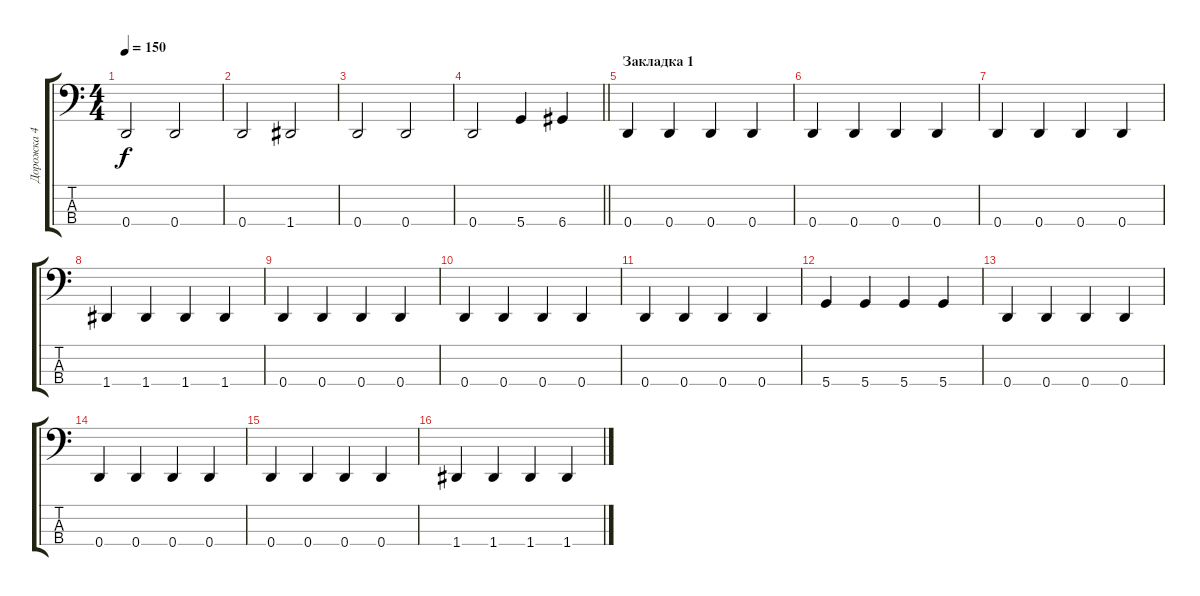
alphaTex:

\track ("Дорожка 4" "Дорожка 4") {instrument electricbasspick}
\staff {score tabs}
\tuning (G2 D2 A1 D1) {hide}
\ts (4 4)
\tempo 150
\clef f4
\ks c
0.4.2{dy f} 0.4.2 |
0.4.2 1.4.2 |
0.4.2 0.4.2 |
\barLineRight lightlight
0.4.2 5.4.4 6.4.4 |
\section ("" "Закладка 1")
0.4.4 0.4.4 0.4.4 0.4.4 |
0.4.4 0.4.4 0.4.4 0.4.4 |
0.4.4 0.4.4 0.4.4 0.4.4 |
1.4.4 1.4.4 1.4.4 1.4.4 |
0.4.4 0.4.4 0.4.4 0.4.4 |
0.4.4 0.4.4 0.4.4 0.4.4 |
0.4.4 0.4.4 0.4.4 0.4.4 |
5.4.4 5.4.4 5.4.4 5.4.4 |
0.4.4 0.4.4 0.4.4 0.4.4 |
0.4.4 0.4.4 0.4.4 0.4.4 |
0.4.4 0.4.4 0.4.4 0.4.4 |
1.4.4 1.4.4 1.4.4 1.4.4
